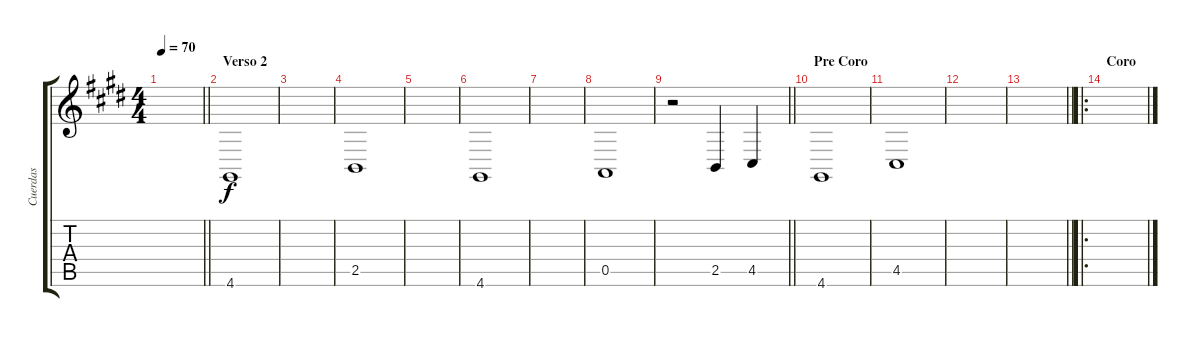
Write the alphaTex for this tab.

\track ("Cuerdas" "Cuerdas") {instrument stringensemble1}
\staff {score tabs}
\tuning (E4 B3 G3 D3 A2 E2) {hide}
\ts (4 4)
\tempo 70
\clef g2
\barLineRight lightlight
\ks e
|
\section ("" "Verso 2")
4.6.1 |
|
2.5.1 |
|
4.6.1 |
|
0.5.1 |
\barLineRight lightlight
r.2 2.5.4 4.5.4 |
\section ("" "Pre Coro")
4.6.1 |
4.5.1 |
|
\barLineRight lightlight
|
\ro
\section ("" "Coro")
